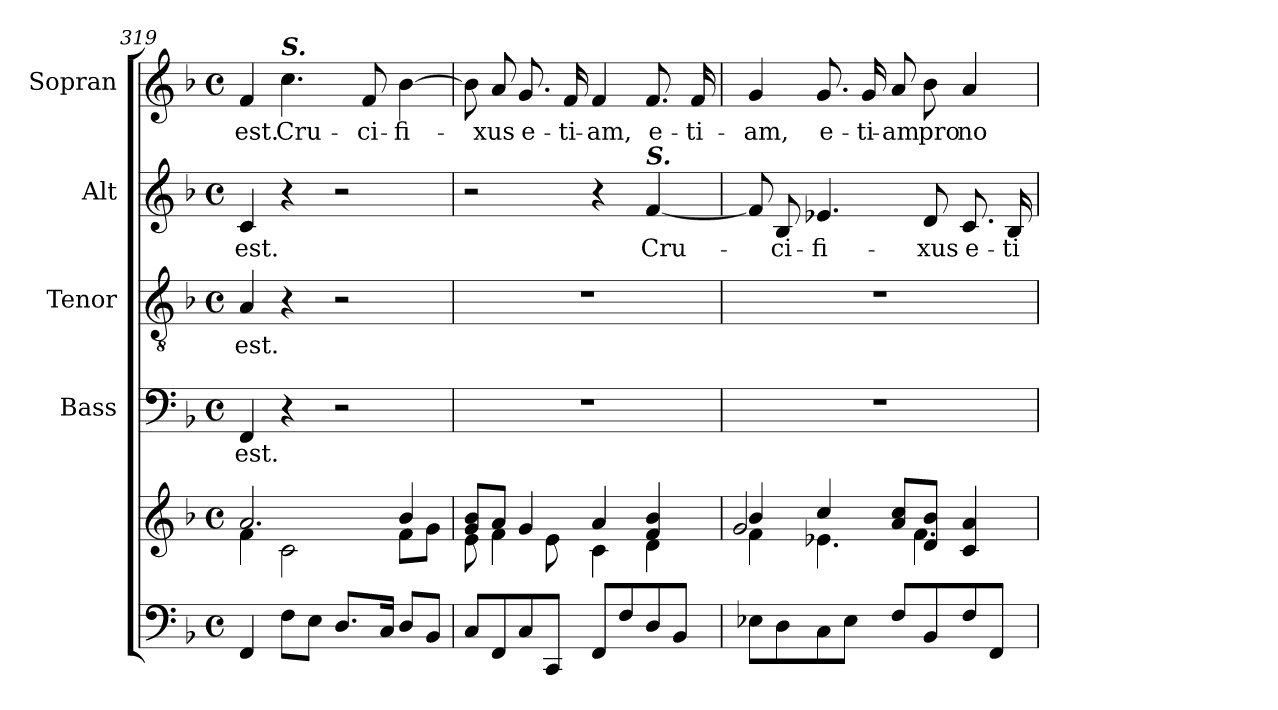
**kern	**kern	**kern	**text	**kern	**text	**kern	**text	**kern	**text
*part5	*part5	*part4	*part4	*part3	*part3	*part2	*part2	*part1	*part1
*staff6	*staff5	*staff4	*staff4	*staff3	*staff3	*staff2	*staff2	*staff1	*staff1
*	*	*I"Bass	*	*I"Tenor	*	*I"Alt	*	*I"Sopran	*
*	*	*I'B.	*	*I'T.	*	*I'A.	*	*I'S.	*
*clefF4	*clefG2	*clefF4	*	*clefGv2	*	*clefG2	*	*clefG2	*
*k[b-]	*k[b-]	*k[b-]	*	*k[b-]	*	*k[b-]	*	*k[b-]	*
*F:	*F:	*F:	*	*F:	*	*F:	*	*F:	*
*M4/4	*M4/4	*M4/4	*	*M4/4	*	*M4/4	*	*M4/4	*
*met(c)	*met(c)	*met(c)	*	*met(c)	*	*met(c)	*	*met(c)	*
=319	=319	=319	=319	=319	=319	=319	=319	=319	=319
*	*^	*	*	*	*	*	*	*	*
!	!	!	!	!LO:LY:b	!	!LO:LY:b	!	!LO:LY:b	!	!LO:LY:b
4FF/	2.a/	4f\	4FF/	est.	4A/	est.	4c/	est.	4f/	est.
!	!	!	!	!	!	!	!	!	!LO:TX:a:Bi:t=S.	!
!	!	!	!	!	!	!	!	!	!	!LO:LY:b
8F\L	.	2c\	4r	.	4r	.	4r	.	4.cc\	Cru-
8E\J	.	.	.	.	.	.	.	.	.	.
8.D/L	.	.	2r	.	2r	.	2r	.	.	.
!	!	!	!	!	!	!	!	!	!	!LO:LY:b
.	.	.	.	.	.	.	.	.	8f/	-ci-
16C/Jk	.	.	.	.	.	.	.	.	.	.
!	!	!	!	!	!	!	!	!	!	!LO:LY:b
8D/L	4b-/	8f\L	.	.	.	.	.	.	[4b-\	-fi-
8BB-/J	.	8g\J	.	.	.	.	.	.	.	.
=320	=320	=320	=320	=320	=320	=320	=320	=320	=320	=320
8C/L	8g/ 8b-/L	8e\	1r	.	1r	.	2r	.	8b-\]	.
!	!	!	!	!	!	!	!	!	!	!LO:LY:b
8FF/	8a/J	4f\	.	.	.	.	.	.	8a/	-xus
!	!	!	!	!	!	!	!	!	!	!LO:LY:b
8C/	4g/	.	.	.	.	.	.	.	8.g/	e-
8CC/J	.	8e\	.	.	.	.	.	.	.	.
!	!	!	!	!	!	!	!	!	!	!LO:LY:b
.	.	.	.	.	.	.	.	.	16f/	-ti-
!	!	!	!	!	!	!	!	!	!	!LO:LY:b
8FF/L	4a/	4c\	.	.	.	.	4r	.	4f/	-am,
8F/	.	.	.	.	.	.	.	.	.	.
!	!	!	!	!	!	!	!LO:TX:a:Bi:t=S.	!	!	!
!	!	!	!	!	!	!	!	!LO:LY:b	!	!LO:LY:b
8D/	4f/ 4b-/	4d\	.	.	.	.	[4f/	Cru-	8.f/	e-
8BB-/J	.	.	.	.	.	.	.	.	.	.
!	!	!	!	!	!	!	!	!	!	!LO:LY:b
.	.	.	.	.	.	.	.	.	16f/	-ti-
=321	=321	=321	=321	=321	=321	=321	=321	=321	=321	=321
*	*	*^	*	*	*	*	*	*	*	*
!	!	!	!	!	!	!	!	!	!	!	!LO:LY:b
8E-X\L	4b-/	4f\	2g/	1r	.	1r	.	8f/]	.	4g/	-am,
!	!	!	!	!	!	!	!	!	!LO:LY:b	!	!
8D\	.	.	.	.	.	.	.	8B-/	-ci-	.	.
!	!	!	!	!	!	!	!	!	!LO:LY:b	!	!LO:LY:b
8C\	4cc/	4.e-X\	.	.	.	.	.	4.e-X/	-fi-	8.g/	e-
8E-\J	.	.	.	.	.	.	.	.	.	.	.
!	!	!	!	!	!	!	!	!	!	!	!LO:LY:b
.	.	.	.	.	.	.	.	.	.	16g/	-ti-
!	!	!	!	!	!	!	!	!	!	!	!LO:LY:b
8F/L	8a/ 8cc/L	.	2ryy	.	.	.	.	.	.	8a/	-am
!	!	!	!	!	!	!	!	!	!LO:LY:b	!	!LO:LY:b
8BB-/	8d/ 8b-/J	4.f\	.	.	.	.	.	8d/	-xus	8b-\	pro
!	!	!	!	!	!	!	!	!	!LO:LY:b	!	!LO:LY:b
8F/	4c/ 4a/	.	.	.	.	.	.	8.c/	e-	4a/	no-
8FF/J	.	.	.	.	.	.	.	.	.	.	.
!	!	!	!	!	!	!	!	!	!LO:LY:b	!	!
.	.	.	.	.	.	.	.	16B-/	-ti-	.	.
*	*v	*v	*v	*	*	*	*	*	*	*	*
=	=	=	=	=	=	=	=	=	=
*-	*-	*-	*-	*-	*-	*-	*-	*-	*-
